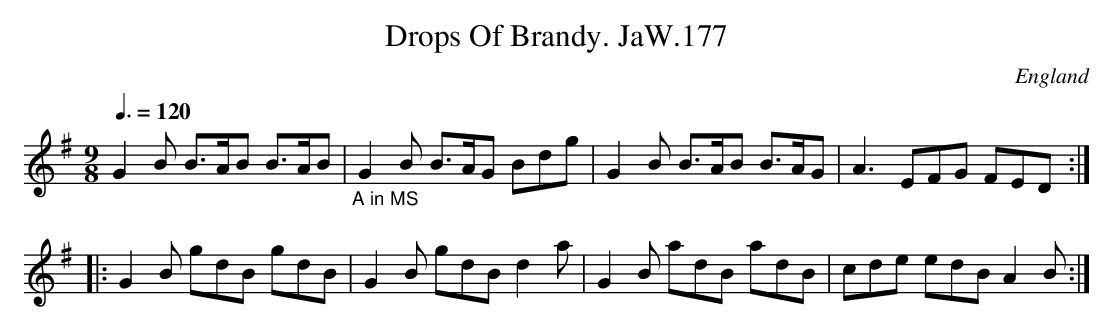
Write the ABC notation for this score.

X:1
T:Drops Of Brandy. JaW.177
L:1/8
M:9/8
O:England
Q:3/8=120
K:G
G2B B>AB B>AB|"_A in MS"G2B B>AG Bdg|G2B B>AB B>AG|A3 EFG FED:|!
|:G2B gdB gdB|G2B gdB d2a|G2B adB adB|cde edB A2B:|
